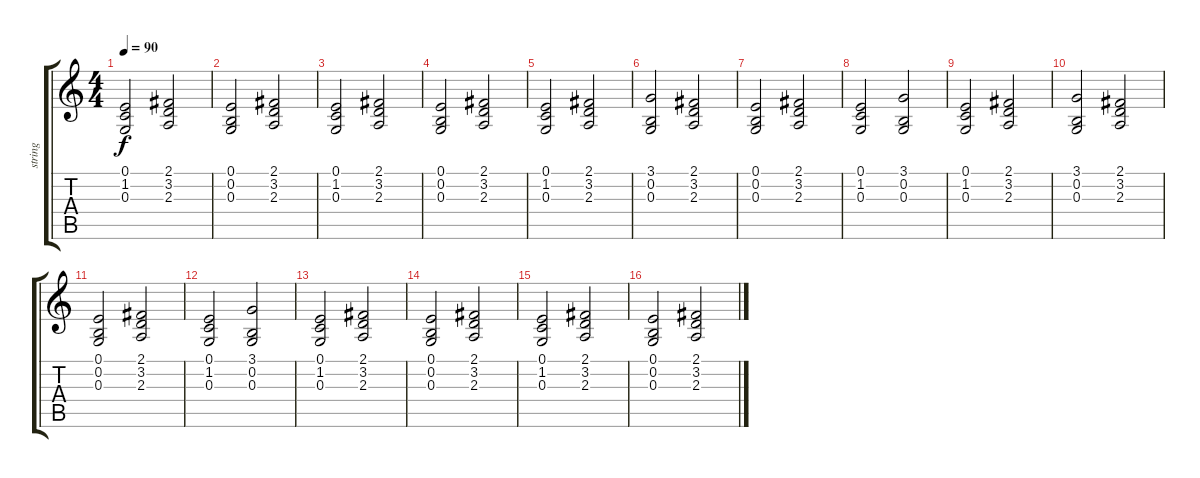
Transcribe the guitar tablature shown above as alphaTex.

\track ("string" "string") {instrument stringensemble1}
\staff {score tabs}
\tuning (E4 B3 G3 D3 A2 E2) {hide}
\ts (4 4)
\tempo 90
\clef g2
\ks c
(0.1 1.2 0.3).2{dy f} (2.1 3.2 2.3).2 |
(0.1 0.2 0.3).2 (2.1 3.2 2.3).2 |
(0.1 1.2 0.3).2 (2.1 3.2 2.3).2 |
(0.1 0.2 0.3).2 (2.1 3.2 2.3).2 |
(0.1 1.2 0.3).2 (2.1 3.2 2.3).2 |
(3.1 0.2 0.3).2 (2.1 3.2 2.3).2 |
(0.1 0.2 0.3).2 (2.1 3.2 2.3).2 |
(0.1 1.2 0.3).2 (3.1 0.2 0.3).2 |
(0.1 1.2 0.3).2 (2.1 3.2 2.3).2 |
(3.1 0.2 0.3).2 (2.1 3.2 2.3).2 |
(0.1 0.2 0.3).2 (2.1 3.2 2.3).2 |
(0.1 1.2 0.3).2 (3.1 0.2 0.3).2 |
(0.1 1.2 0.3).2 (2.1 3.2 2.3).2 |
(0.1 0.2 0.3).2 (2.1 3.2 2.3).2 |
(0.1 1.2 0.3).2 (2.1 3.2 2.3).2 |
(0.1 0.2 0.3).2 (2.1 3.2 2.3).2
